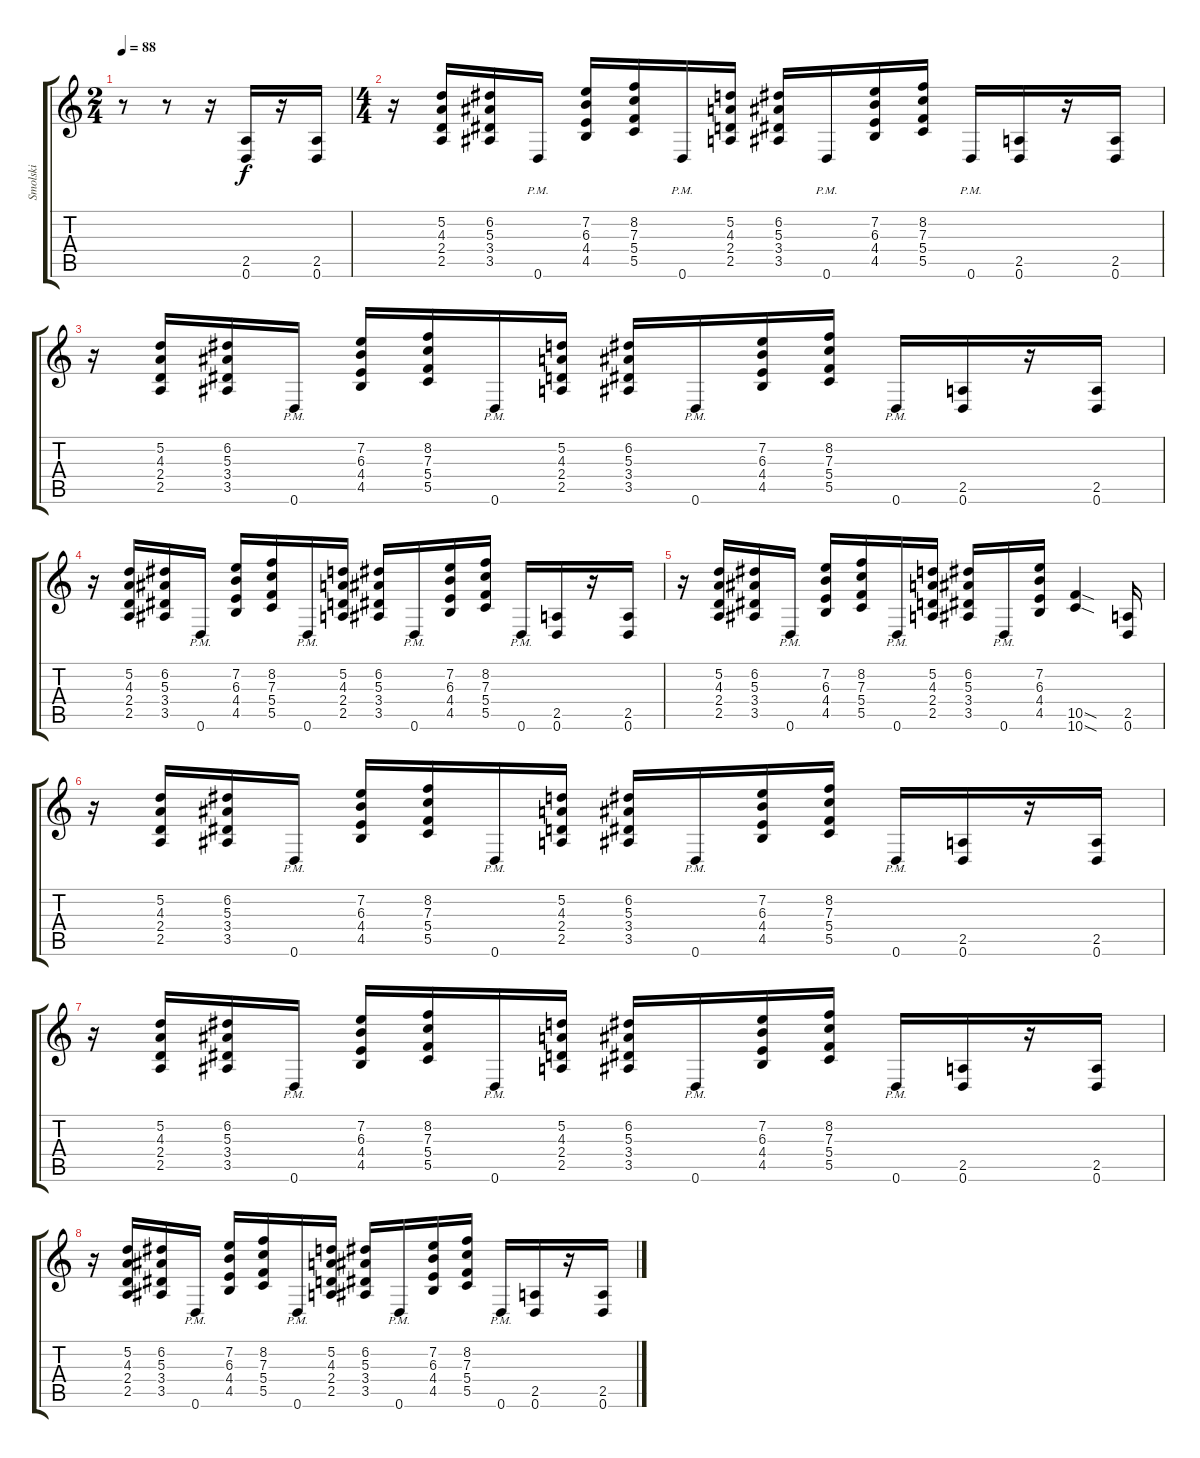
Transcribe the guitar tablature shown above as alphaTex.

\track ("Smolski" "Smolski") {instrument distortionguitar}
\staff {score tabs}
\tuning (D4 A3 F3 C3 G2 D2) {hide}
\ts (2 4)
\tempo 88
\clef g2
\ks c
r.8{dy f instrument distortionguitar} r.8 r.16 (2.5 0.6).16 r.16 (2.5 0.6).16 |
\ts (4 4)
r.16 (5.2 4.3 2.4 2.5).16 (6.2 5.3 3.4 3.5).16 0.6{pm}.16 (7.2 6.3 4.4 4.5).16 (8.2 7.3 5.4 5.5).16 0.6{pm}.16 (5.2 4.3 2.4 2.5).16 (6.2 5.3 3.4 3.5).16 0.6{pm}.16 (7.2 6.3 4.4 4.5).16 (8.2 7.3 5.4 5.5).16 0.6{pm}.16 (2.5 0.6).16 r.16 (2.5 0.6).16 |
r.16 (5.2 4.3 2.4 2.5).16 (6.2 5.3 3.4 3.5).16 0.6{pm}.16 (7.2 6.3 4.4 4.5).16 (8.2 7.3 5.4 5.5).16 0.6{pm}.16 (5.2 4.3 2.4 2.5).16 (6.2 5.3 3.4 3.5).16 0.6{pm}.16 (7.2 6.3 4.4 4.5).16 (8.2 7.3 5.4 5.5).16 0.6{pm}.16 (2.5 0.6).16 r.16 (2.5 0.6).16 |
r.16 (5.2 4.3 2.4 2.5).16 (6.2 5.3 3.4 3.5).16 0.6{pm}.16 (7.2 6.3 4.4 4.5).16 (8.2 7.3 5.4 5.5).16 0.6{pm}.16 (5.2 4.3 2.4 2.5).16 (6.2 5.3 3.4 3.5).16 0.6{pm}.16 (7.2 6.3 4.4 4.5).16 (8.2 7.3 5.4 5.5).16 0.6{pm}.16 (2.5 0.6).16 r.16 (2.5 0.6).16 |
r.16 (5.2 4.3 2.4 2.5).16 (6.2 5.3 3.4 3.5).16 0.6{pm}.16 (7.2 6.3 4.4 4.5).16 (8.2 7.3 5.4 5.5).16 0.6{pm}.16 (5.2 4.3 2.4 2.5).16 (6.2 5.3 3.4 3.5).16 0.6{pm}.16 (7.2 6.3 4.4 4.5).16 (10.5{sod} 10.6{sod}).4 (2.5 0.6).16 |
r.16 (5.2 4.3 2.4 2.5).16 (6.2 5.3 3.4 3.5).16 0.6{pm}.16 (7.2 6.3 4.4 4.5).16 (8.2 7.3 5.4 5.5).16 0.6{pm}.16 (5.2 4.3 2.4 2.5).16 (6.2 5.3 3.4 3.5).16 0.6{pm}.16 (7.2 6.3 4.4 4.5).16 (8.2 7.3 5.4 5.5).16 0.6{pm}.16 (2.5 0.6).16 r.16 (2.5 0.6).16 |
r.16 (5.2 4.3 2.4 2.5).16 (6.2 5.3 3.4 3.5).16 0.6{pm}.16 (7.2 6.3 4.4 4.5).16 (8.2 7.3 5.4 5.5).16 0.6{pm}.16 (5.2 4.3 2.4 2.5).16 (6.2 5.3 3.4 3.5).16 0.6{pm}.16 (7.2 6.3 4.4 4.5).16 (8.2 7.3 5.4 5.5).16 0.6{pm}.16 (2.5 0.6).16 r.16 (2.5 0.6).16 |
r.16 (5.2 4.3 2.4 2.5).16 (6.2 5.3 3.4 3.5).16 0.6{pm}.16 (7.2 6.3 4.4 4.5).16 (8.2 7.3 5.4 5.5).16 0.6{pm}.16 (5.2 4.3 2.4 2.5).16 (6.2 5.3 3.4 3.5).16 0.6{pm}.16 (7.2 6.3 4.4 4.5).16 (8.2 7.3 5.4 5.5).16 0.6{pm}.16 (2.5 0.6).16 r.16 (2.5 0.6).16
